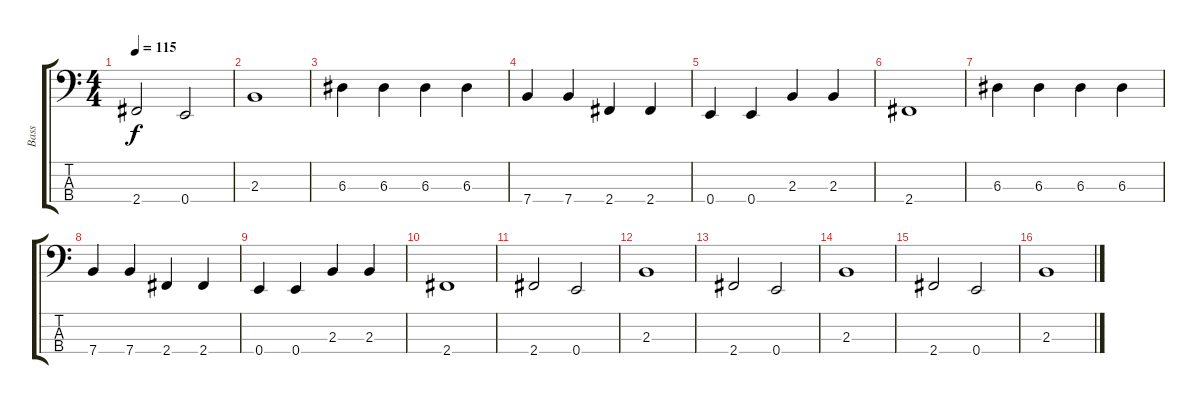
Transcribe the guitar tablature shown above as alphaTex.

\track ("Bass" "Bass") {instrument electricbasspick}
\staff {score tabs}
\tuning (G2 D2 A1 E1) {hide}
\ts (4 4)
\tempo 115
\clef f4
\ks c
2.4.2{dy f} 0.4.2 |
2.3.1 |
6.3.4 6.3.4 6.3.4 6.3.4 |
7.4.4 7.4.4 2.4.4 2.4.4 |
0.4.4 0.4.4 2.3.4 2.3.4 |
2.4.1 |
6.3.4 6.3.4 6.3.4 6.3.4 |
7.4.4 7.4.4 2.4.4 2.4.4 |
0.4.4 0.4.4 2.3.4 2.3.4 |
2.4.1 |
2.4.2 0.4.2 |
2.3.1 |
2.4.2 0.4.2 |
2.3.1 |
2.4.2 0.4.2 |
2.3.1
